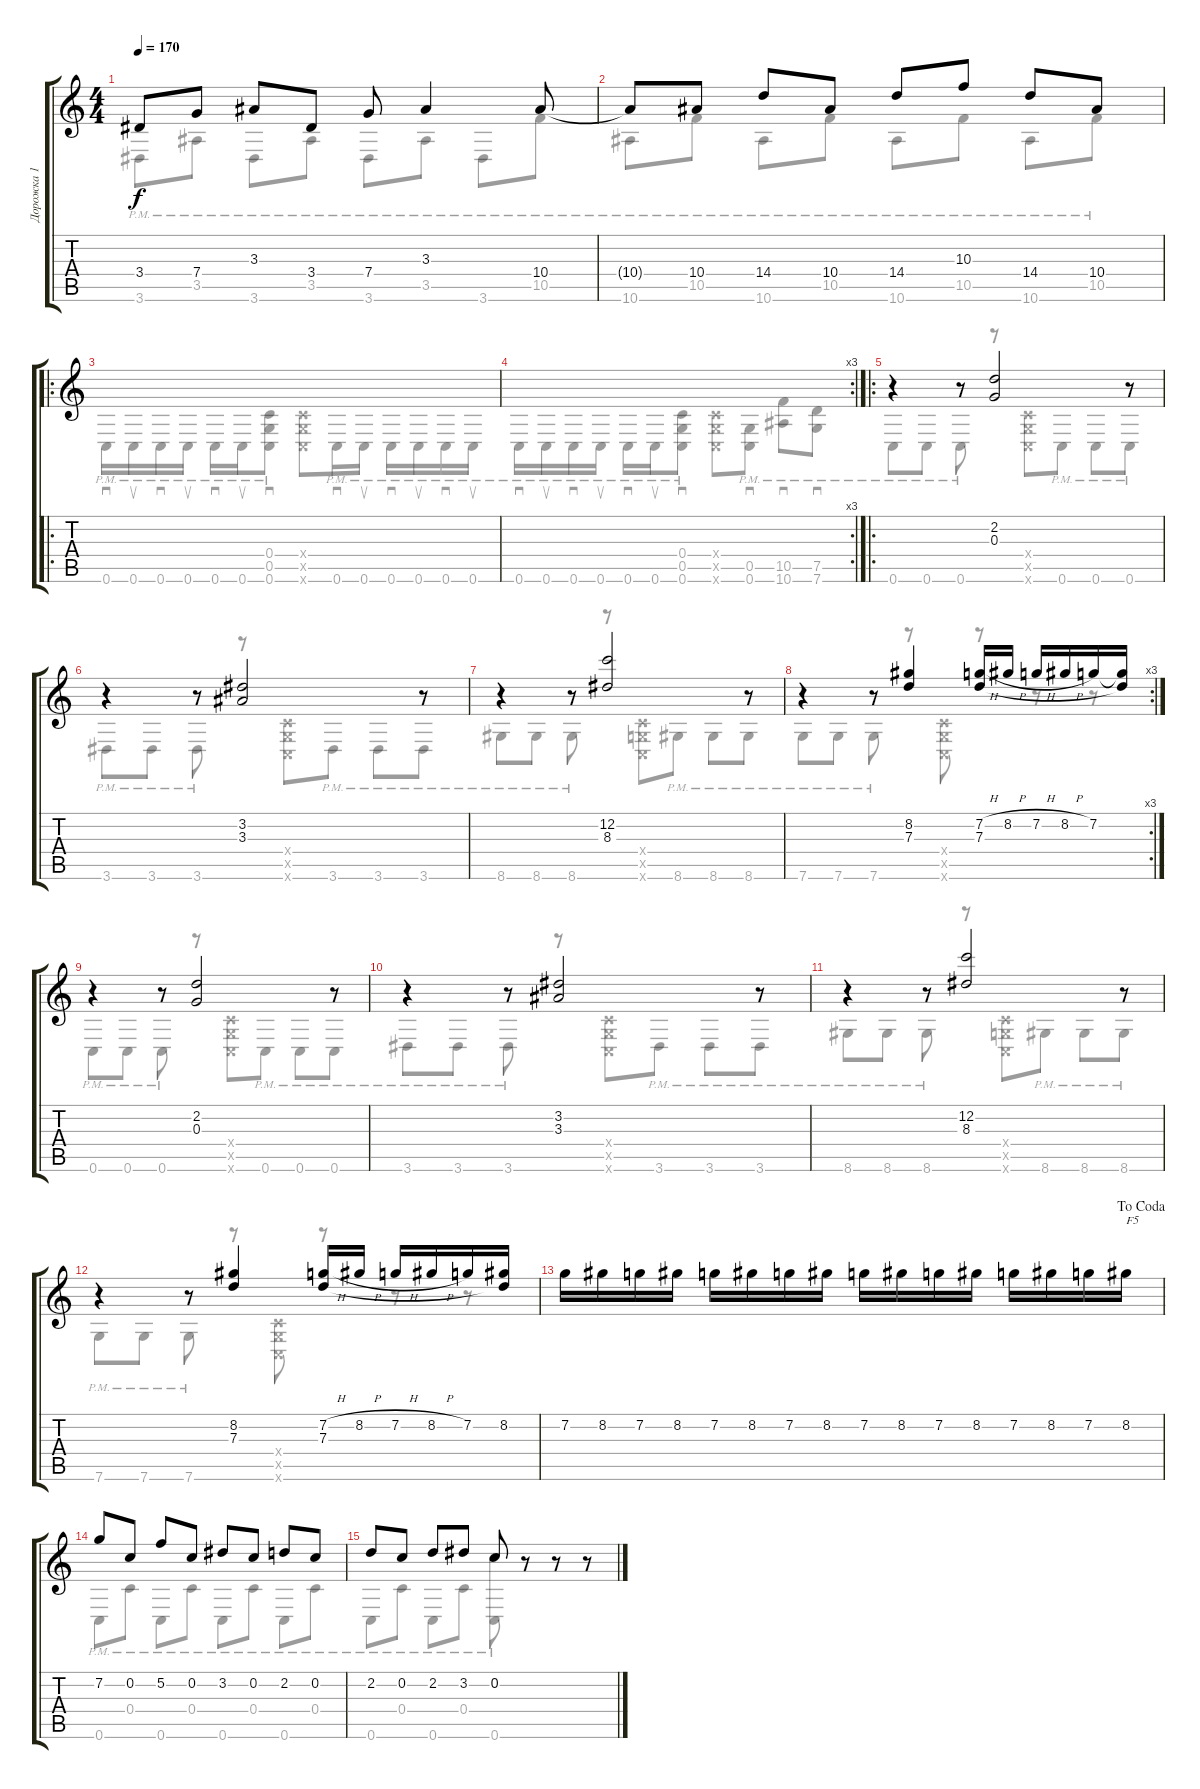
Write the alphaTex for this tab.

\track ("Дорожка 1" "Дорожка 1") {instrument acousticguitarsteel}
\staff {score tabs}
\tuning (E4 C4 G3 C3 G2 C2) {hide}
\voice
\ts (4 4)
\tempo 170
\clef g2
\ks c
3.4.8{dy f} 7.4.8 3.3.8 3.4.8 7.4.8 3.3.4 10.4.8 |
10.4{t}.8 10.4.8 14.4.8 10.4.8 14.4.8 10.3.8 14.4.8 10.4.8 |
\ro
|
\rc 3
|
\ro
r.4{volume 13} r.8 (2.2 0.3).2 r.8 |
r.4 r.8 (3.2 3.3).2 r.8 |
r.4 r.8 (12.2 8.3).2 r.8 |
\rc 3
r.4 r.8 (8.2 7.3).4 (7.2{h} 7.3).16{volume 8} 8.2{h}.16 7.2{h}.16 8.2{h}.16 7.2.16 (7.2{t} 7.3{t}).16 |
r.4{volume 13} r.8 (2.2 0.3).2 r.8 |
r.4 r.8 (3.2 3.3).2 r.8 |
r.4 r.8 (12.2 8.3).2 r.8 |
r.4 r.8 (8.2 7.3).4 (7.2{h} 7.3).16{volume 3} 8.2{h}.16 7.2{h}.16 8.2{h}.16 7.2.16 (8.2 7.3{t}).16 |
\jump dacoda
7.2.16 8.2.16 7.2.16 8.2.16 7.2.16 8.2.16 7.2.16 8.2.16 7.2.16 8.2.16 7.2.16 8.2.16 7.2.16 8.2.16 7.2.16 8.2.16{txt "F5"} |
7.2.8{volume 13} 0.2.8 5.2.8 0.2.8 3.2.8 0.2.8 2.2.8 0.2.8 |
2.2.8 0.2.8 2.2.8 3.2.8 0.2.8 r.8 r.8 r.8
\voice
\clef g2
\ottava regular
\simile none
\ks c
3.6{pm}.8{dy f} 3.5{pm}.8 3.6{pm}.8 3.5{pm}.8 3.6{pm}.8 3.5{pm}.8 3.6{pm}.8 10.5{pm}.8 |
10.6{pm}.8 10.5{pm}.8 10.6{pm}.8 10.5{pm}.8 10.6{pm}.8 10.5{pm}.8 10.6{pm}.8 10.5{pm}.8 |
0.6{pm}.16{sd} 0.6{pm}.16{su} 0.6{pm}.16{sd} 0.6{pm}.16{su} 0.6{pm}.16{sd} 0.6{pm}.16{su} (0.4{pm} 0.5{pm} 0.6{pm}).8{sd} (0.4{x} 0.5{x} 0.6{x}).8 0.6{pm}.16{sd} 0.6{pm}.16{su} 0.6{pm}.16{sd} 0.6{pm}.16{su} 0.6{pm}.16{sd} 0.6{pm}.16{su} |
0.6{pm}.16{sd} 0.6{pm}.16{su} 0.6{pm}.16{sd} 0.6{pm}.16{su} 0.6{pm}.16{sd} 0.6{pm}.16{su} (0.4{pm} 0.5{pm} 0.6{pm}).8{sd} (0.4{x} 0.5{x} 0.6{x}).8 (0.5{pm} 0.6{pm}).8{sd} (10.5{pm} 10.6{pm}).8{sd} (7.5{pm} 7.6{pm}).8{sd} |
0.6{pm}.8 0.6{pm}.8 0.6{pm}.8 r.8 (0.4{x} 0.5{x} 0.6{x}).8 0.6{pm}.8 0.6{pm}.8 0.6{pm}.8 |
3.6{pm}.8 3.6{pm}.8 3.6{pm}.8 r.8 (0.4{x} 0.5{x} 0.6{x}).8 3.6{pm}.8 3.6{pm}.8 3.6{pm}.8 |
8.6{pm}.8 8.6{pm}.8 8.6{pm}.8 r.8 (0.4{x} 0.5{x} 0.6{x}).8 8.6{pm}.8 8.6{pm}.8 8.6{pm}.8 |
7.6{pm}.8 7.6{pm}.8 7.6{pm}.8 r.8 (0.4{x} 0.5{x} 0.6{x}).8 r.8 r.8 r.8 |
0.6{pm}.8 0.6{pm}.8 0.6{pm}.8 r.8 (0.4{x} 0.5{x} 0.6{x}).8 0.6{pm}.8 0.6{pm}.8 0.6{pm}.8 |
3.6{pm}.8 3.6{pm}.8 3.6{pm}.8 r.8 (0.4{x} 0.5{x} 0.6{x}).8 3.6{pm}.8 3.6{pm}.8 3.6{pm}.8 |
8.6{pm}.8 8.6{pm}.8 8.6{pm}.8 r.8 (0.4{x} 0.5{x} 0.6{x}).8 8.6{pm}.8 8.6{pm}.8 8.6{pm}.8 |
7.6{pm}.8 7.6{pm}.8 7.6{pm}.8 r.8 (0.4{x} 0.5{x} 0.6{x}).8 r.8 r.8 r.8 |
|
0.6{pm}.8 0.4{pm}.8 0.6{pm}.8 0.4{pm}.8 0.6{pm}.8 0.4{pm}.8 0.6{pm}.8 0.4{pm}.8 |
0.6{pm}.8 0.4{pm}.8 0.6{pm}.8 0.4{pm}.8 (0.2 0.6{pm}).8 r.8 r.8 r.8
